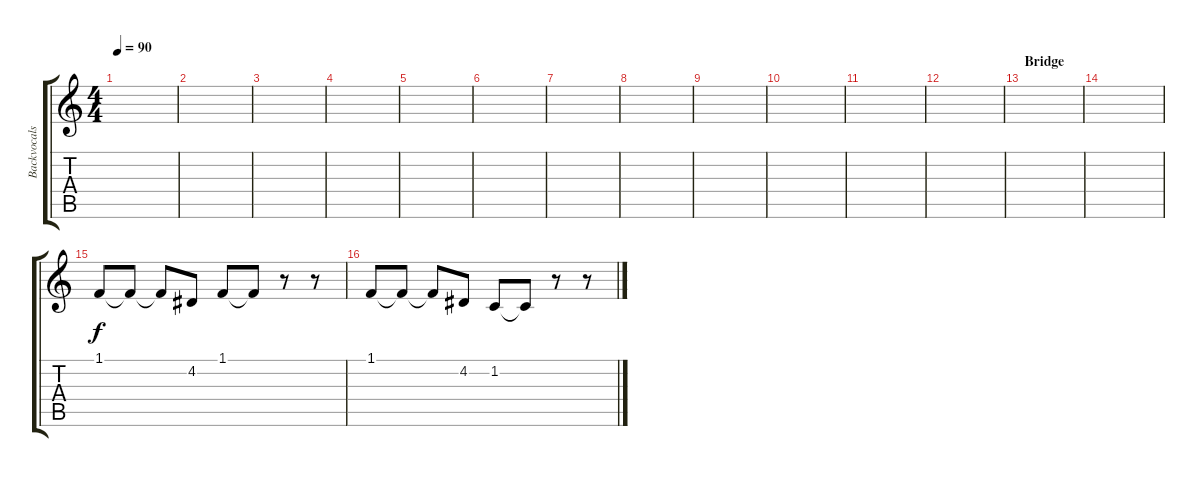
\track ("Backvocals (Noodles)" "Backvocals") {instrument piccolo}
\staff {score tabs}
\tuning (E4 B3 G3 D3 A2 E2) {hide}
\ts (4 4)
\tempo 90
\clef g2
\ks c
|
|
|
|
|
|
|
|
|
|
|
|
\section ("" "Bridge")
|
|
1.1.8 1.1{t}.8 1.1{t}.8 4.2.8 1.1.8 1.1{t}.8 r.8 r.8 |
1.1.8 1.1{t}.8 1.1{t}.8 4.2.8 1.2.8 1.2{t}.8 r.8 r.8
